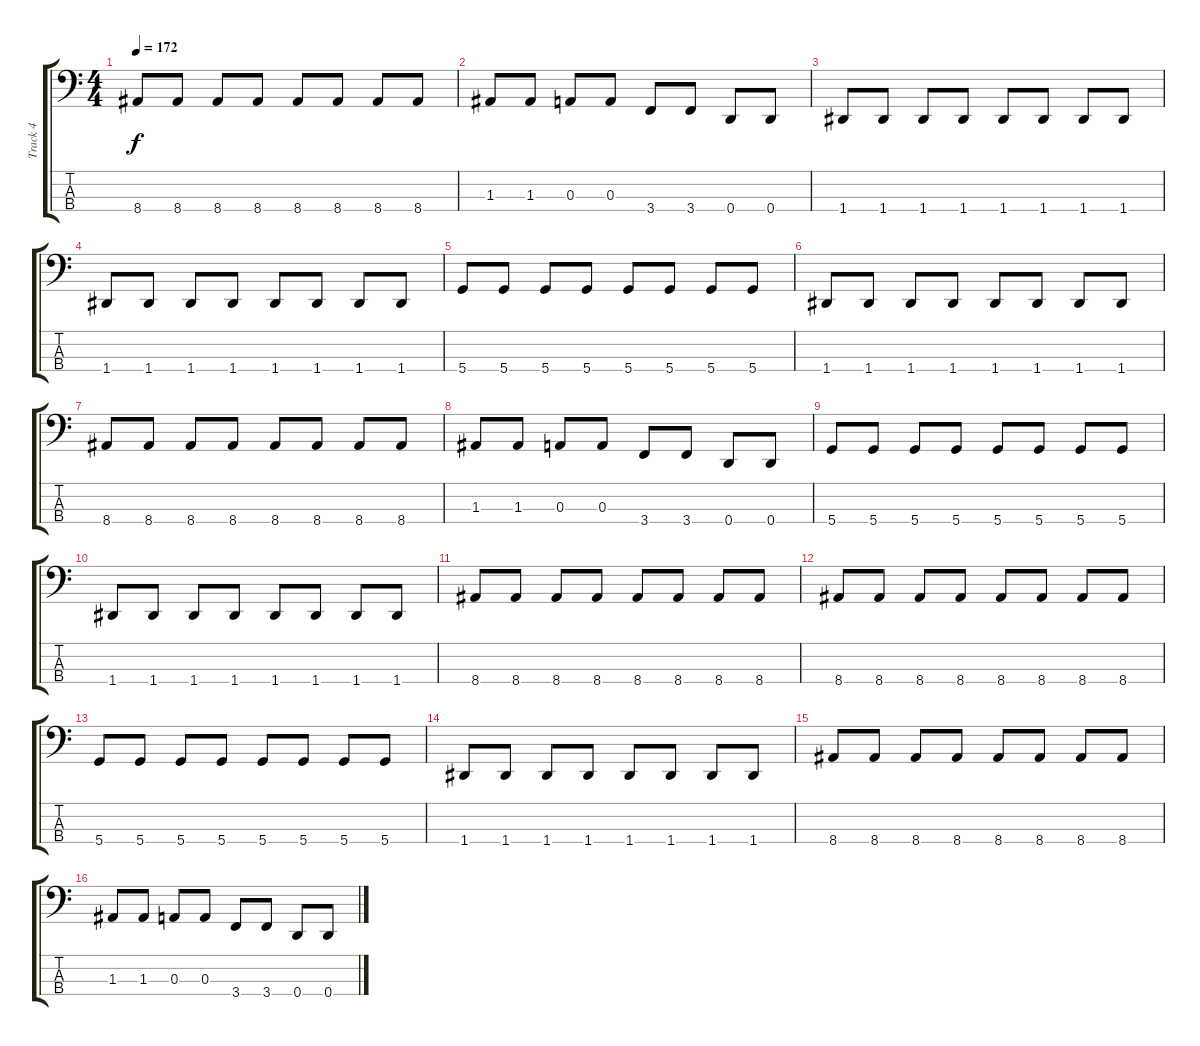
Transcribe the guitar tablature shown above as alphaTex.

\track ("Track 4" "Track 4") {instrument electricbassfinger}
\staff {score tabs}
\tuning (G2 D2 A1 D1) {hide}
\ts (4 4)
\tempo 172
\clef f4
\ks c
8.4.8{dy f} 8.4.8 8.4.8 8.4.8 8.4.8 8.4.8 8.4.8 8.4.8 |
1.3.8 1.3.8 0.3.8 0.3.8 3.4.8 3.4.8 0.4.8 0.4.8 |
1.4.8 1.4.8 1.4.8 1.4.8 1.4.8 1.4.8 1.4.8 1.4.8 |
1.4.8 1.4.8 1.4.8 1.4.8 1.4.8 1.4.8 1.4.8 1.4.8 |
5.4.8 5.4.8 5.4.8 5.4.8 5.4.8 5.4.8 5.4.8 5.4.8 |
1.4.8 1.4.8 1.4.8 1.4.8 1.4.8 1.4.8 1.4.8 1.4.8 |
8.4.8 8.4.8 8.4.8 8.4.8 8.4.8 8.4.8 8.4.8 8.4.8 |
1.3.8 1.3.8 0.3.8 0.3.8 3.4.8 3.4.8 0.4.8 0.4.8 |
5.4.8 5.4.8 5.4.8 5.4.8 5.4.8 5.4.8 5.4.8 5.4.8 |
1.4.8 1.4.8 1.4.8 1.4.8 1.4.8 1.4.8 1.4.8 1.4.8 |
8.4.8 8.4.8 8.4.8 8.4.8 8.4.8 8.4.8 8.4.8 8.4.8 |
8.4.8 8.4.8 8.4.8 8.4.8 8.4.8 8.4.8 8.4.8 8.4.8 |
5.4.8 5.4.8 5.4.8 5.4.8 5.4.8 5.4.8 5.4.8 5.4.8 |
1.4.8 1.4.8 1.4.8 1.4.8 1.4.8 1.4.8 1.4.8 1.4.8 |
8.4.8 8.4.8 8.4.8 8.4.8 8.4.8 8.4.8 8.4.8 8.4.8 |
1.3.8 1.3.8 0.3.8 0.3.8 3.4.8 3.4.8 0.4.8 0.4.8
